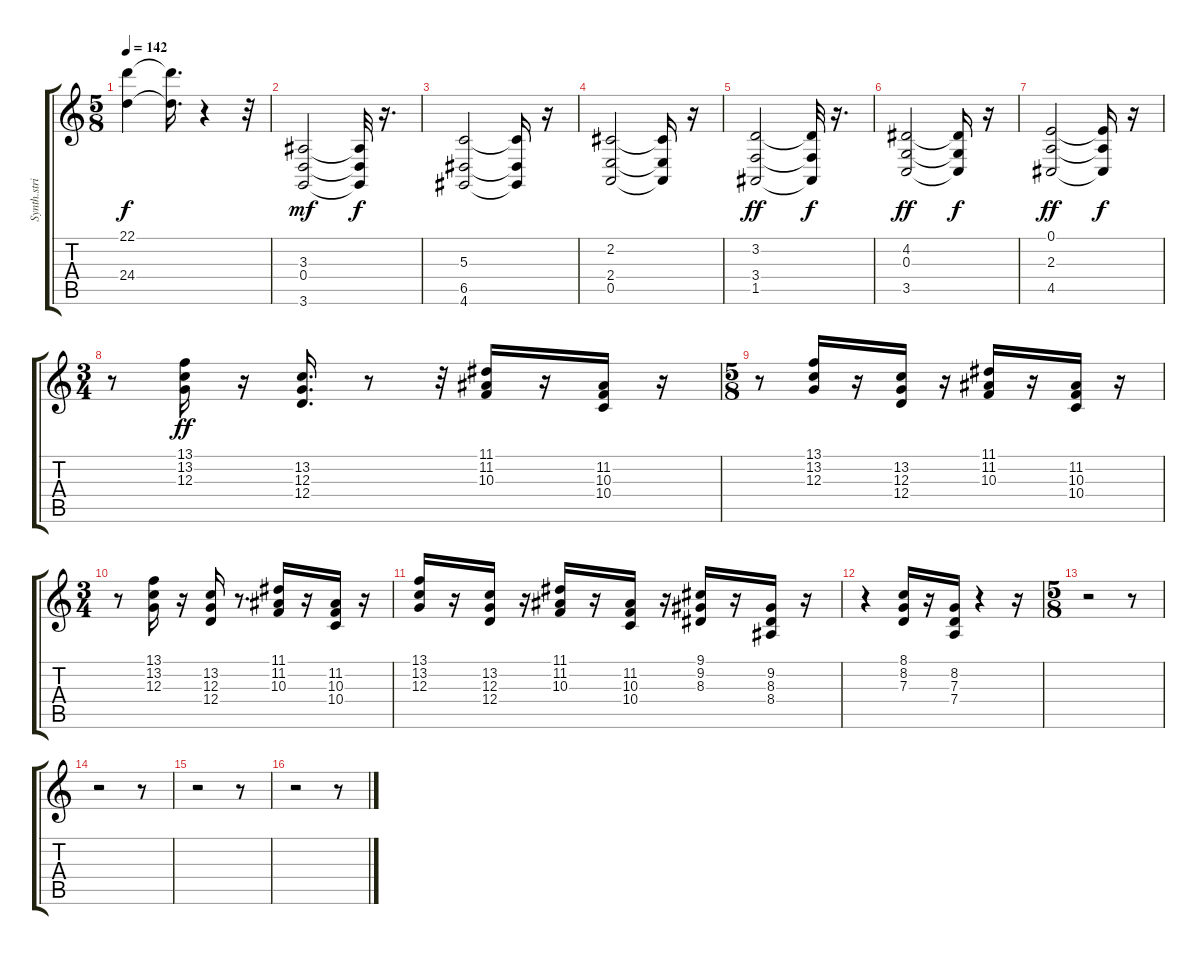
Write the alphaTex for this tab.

\track ("Synth.strings                       " "Synth.stri") {instrument synthstrings1}
\staff {score tabs}
\tuning (E4 B3 G3 D3 A2 E2) {hide}
\ts (5 8)
\tempo 142
\clef g2
\ks c
(22.1{t} 24.4{t}).4{dy f} (22.1{t} 24.4{t}).16{d} r.4 r.32 |
(3.3 0.4 3.6).2{dy mf} (3.3{t} 0.4{t} 3.6{t}).32{dy f} r.16{d} |
(5.3 6.5 4.6).2 (5.3{t} 6.5{t} 4.6{t}).16 r.16 |
(2.2 2.4 0.5).2 (2.2{t} 2.4{t} 0.5{t}).16 r.16 |
(3.2 3.4 1.5).2{dy ff} (3.2{t} 3.4{t} 1.5{t}).32{dy f} r.16{d} |
(4.2 0.3 3.5).2{dy ff} (4.2{t} 0.3{t} 3.5{t}).16{dy f} r.16 |
(0.1 2.3 4.5).2{dy ff} (0.1{t} 2.3{t} 4.5{t}).16{dy f} r.16 |
\ts (3 4)
r.8 (13.1 13.2 12.3).16{dy ff} r.16 (13.2 12.3 12.4).16{d} r.8 r.32 (11.1 11.2 10.3).16 r.16 (11.2 10.3 10.4).16 r.16 |
\ts (5 8)
r.8 (13.1 13.2 12.3).16 r.16 (13.2 12.3 12.4).16 r.16 (11.1 11.2 10.3).16 r.16 (11.2 10.3 10.4).16 r.16 |
\ts (3 4)
r.8 (13.1 13.2 12.3).16 r.16 (13.2 12.3 12.4).16 r.8{d} (11.1 11.2 10.3).16 r.16 (11.2 10.3 10.4).16 r.16 |
(13.1 13.2 12.3).16 r.16 (13.2 12.3 12.4).16 r.16 (11.1 11.2 10.3).16 r.16 (11.2 10.3 10.4).16 r.16 (9.1 9.2 8.3).16 r.16 (9.2 8.3 8.4).16 r.16 |
r.4 (8.1 8.2 7.3).16 r.16 (8.2 7.3 7.4).16 r.4 r.16 |
\ts (5 8)
r.2 r.8 |
r.2 r.8 |
r.2 r.8 |
r.2 r.8
